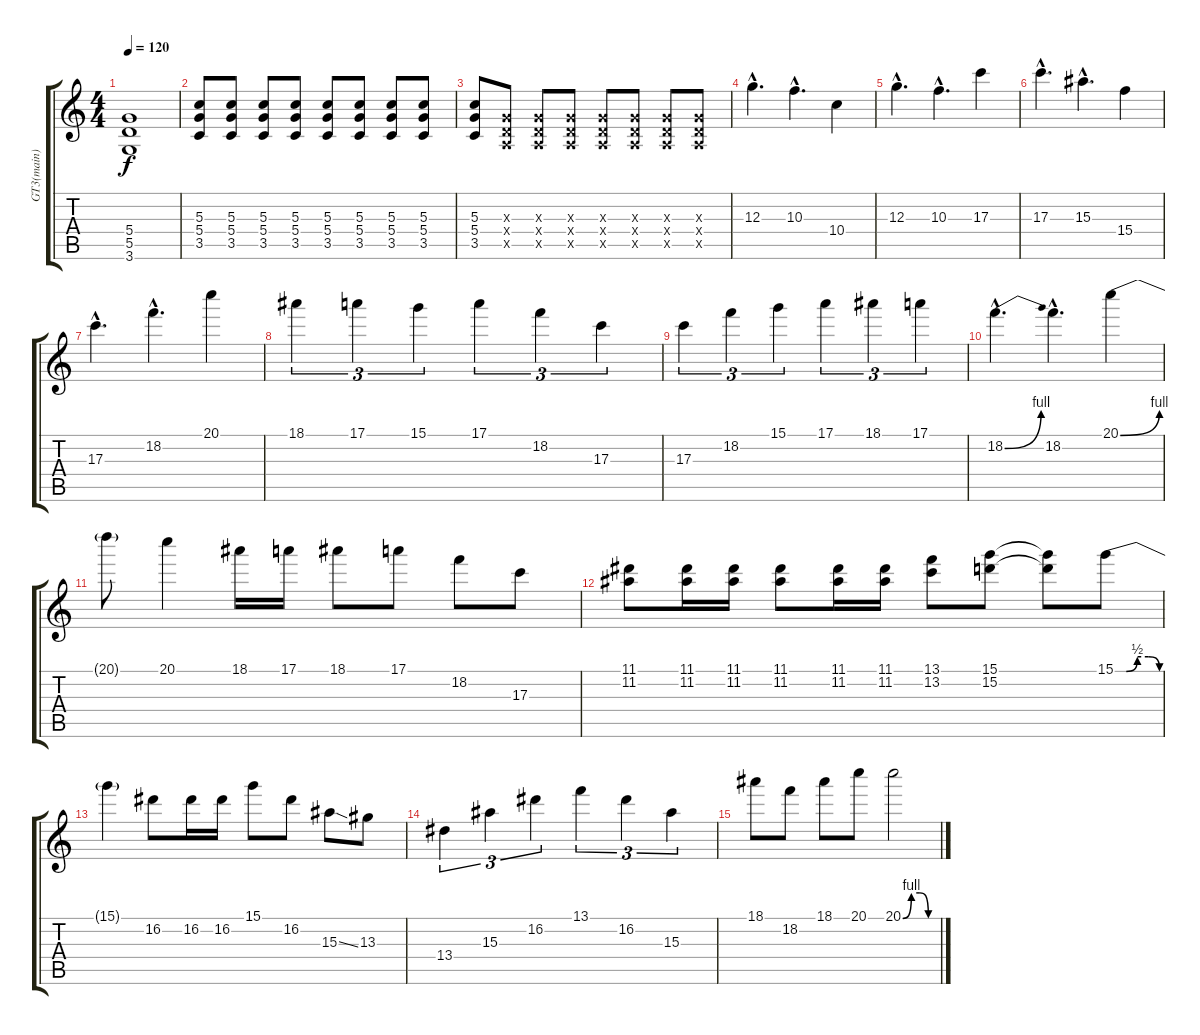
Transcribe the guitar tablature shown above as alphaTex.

\track ("GT3(main)" "GT3(main)") {instrument overdrivenguitar}
\staff {score tabs}
\tuning (E4 B3 G3 D3 A2 E2) {hide}
\ts (4 4)
\tempo 120
\clef g2
\ks c
(5.4{t} 5.5{t} 3.6{t}).1{dy f} |
(5.3 5.4 3.5).8 (5.3 5.4 3.5).8 (5.3 5.4 3.5).8 (5.3 5.4 3.5).8 (5.3 5.4 3.5).8 (5.3 5.4 3.5).8 (5.3 5.4 3.5).8 (5.3 5.4 3.5).8 |
(5.3 5.4 3.5).8 (0.3{x} 0.4{x} 0.5{x}).8 (0.3{x} 0.4{x} 0.5{x}).8 (0.3{x} 0.4{x} 0.5{x}).8 (0.3{x} 0.4{x} 0.5{x}).8 (0.3{x} 0.4{x} 0.5{x}).8 (0.3{x} 0.4{x} 0.5{x}).8 (0.3{x} 0.4{x} 0.5{x}).8 |
12.3{hac}.4{d} 10.3{hac}.4{d} 10.4.4 |
12.3{hac}.4{d} 10.3{hac}.4{d} 17.3.4 |
17.3{hac}.4{d} 15.3{hac}.4{d} 15.4.4 |
17.3{hac}.4{d} 18.2{hac}.4{d} 20.1.4 |
18.1.4{tu (3 2)} 17.1.4{tu (3 2)} 15.1.4{tu (3 2)} 17.1.4{tu (3 2)} 18.2.4{tu (3 2)} 17.3.4{tu (3 2)} |
17.3.4{tu (3 2)} 18.2.4{tu (3 2)} 15.1.4{tu (3 2)} 17.1.4{tu (3 2)} 18.1.4{tu (3 2)} 17.1.4{tu (3 2)} |
18.2{be (bend 0 0 60 4) hac}.4{d} 18.2{hac}.4{d} 20.1{be (bend 0 0 60 4)}.4 |
20.1{t}.8 20.1.4 18.1.16 17.1.16 18.1.8 17.1.8 18.2.8 17.3.8 |
(11.1 11.2).8 (11.1 11.2).16 (11.1 11.2).16 (11.1 11.2).8 (11.1 11.2).16 (11.1 11.2).16 (13.1 13.2).8 (15.1 15.2).8 (15.1{t} 15.2{t}).8 15.1{be (custom 0 0 15 0 30 2 45 2 60 0)}.8 |
15.1{t}.4 16.2.8 16.2.16 16.2.16 15.1.8 16.2.8 15.3{ss}.8 13.3.8 |
13.4.4{tu (3 2)} 15.3.4{tu (3 2)} 16.2.4{tu (3 2)} 13.1.4{tu (3 2)} 16.2.4{tu (3 2)} 15.3.4{tu (3 2)} |
18.1.8 18.2.8 18.1.8 20.1.8 20.1{be (custom 0 0 15 4 30 4 45 0 60 0)}.2
